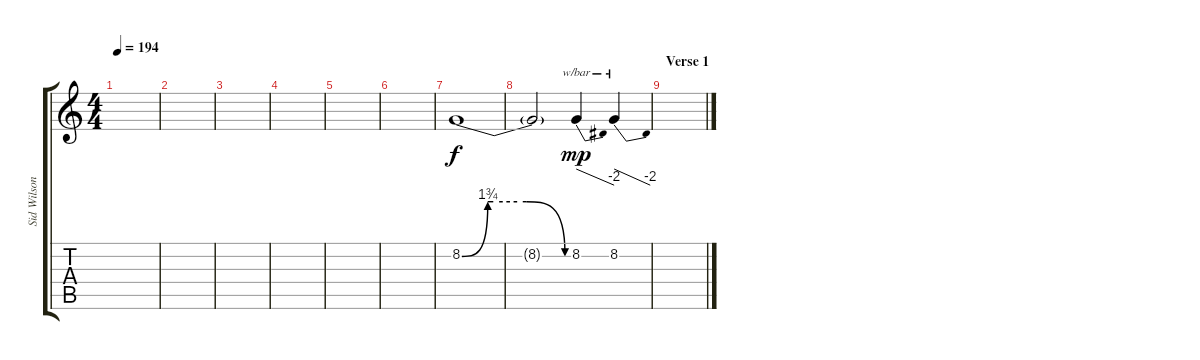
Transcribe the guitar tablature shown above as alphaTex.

\track ("Sid Wilson" "Sid Wilson") {instrument accordion}
\staff {score tabs}
\tuning (E4 B3 G3 D3 A2 E2) {hide}
\ts (4 4)
\tempo 194
\clef g2
\ks c
|
|
|
|
|
|
8.2{be (custom 0 0 14 7 17 7 30 7 35 7 56 0 60 0)}.1 |
8.2{t}.2{dy f} 8.2.4{tbe (dive default 0 0 60 -8) dy mp} 8.2.4{tbe (dive default 0 0 60 -8)} |
\section ("" "Verse 1")
